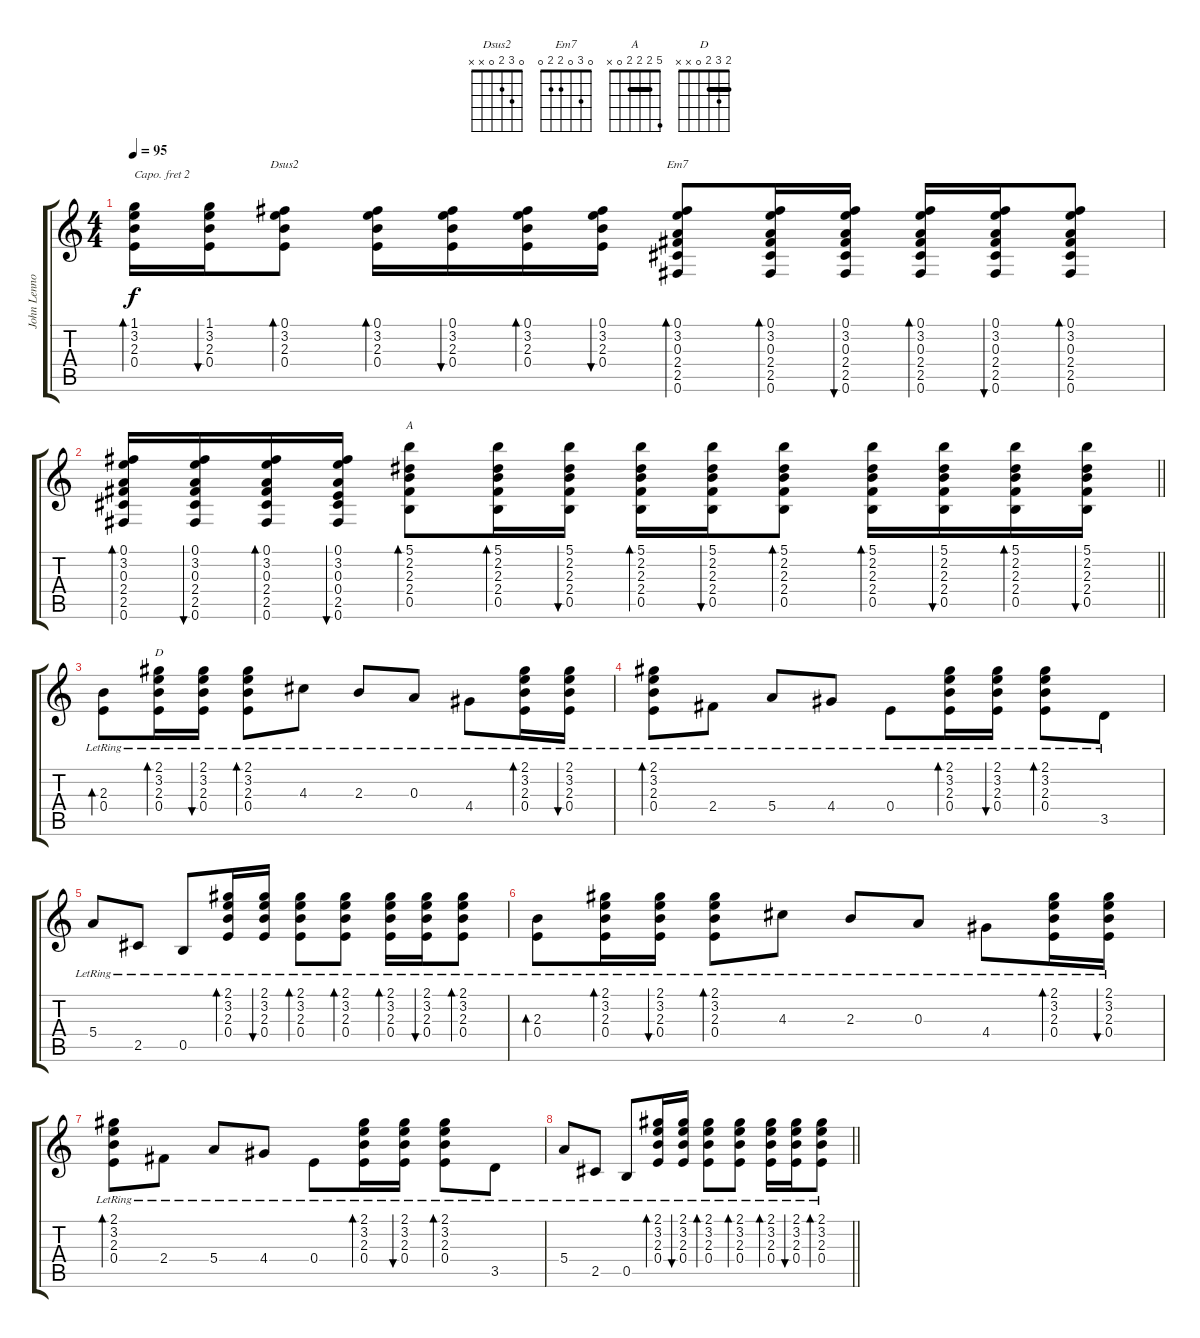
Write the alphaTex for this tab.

\track ("John Lennon Acoustic Guitar Capo " "John Lenno") {instrument acousticguitarsteel}
\staff {score tabs}
\capo 2
\tuning (E4 B3 G3 D3 A2 E2) {hide}
\chord ("Dsus2" 0 3 2 0 x x)
\chord ("Em7" 0 3 0 2 2 0)
\chord ("A" 5 2 2 2 0 x) {barre 2}
\chord ("D" 2 3 2 0 x x) {barre 2}
\ts (4 4)
\tempo 95
\clef g2
\ks c
(1.1 3.2 2.3 0.4).16{bd 60 dy f} (1.1 3.2 2.3 0.4).16{bu 60} (0.1 3.2 2.3 0.4).8{bd 60 ch "Dsus2"} (0.1 3.2 2.3 0.4).16{bd 60} (0.1 3.2 2.3 0.4).16{bu 60} (0.1 3.2 2.3 0.4).16{bd 60} (0.1 3.2 2.3 0.4).16{bu 60} (0.1 3.2 0.3 2.4 2.5 0.6).8{bd 60 ch "Em7"} (0.1 3.2 0.3 2.4 2.5 0.6).16{bd 60} (0.1 3.2 0.3 2.4 2.5 0.6).16{bu 60} (0.1 3.2 0.3 2.4 2.5 0.6).16{bd 60} (0.1 3.2 0.3 2.4 2.5 0.6).16{bu 60} (0.1 3.2 0.3 2.4 2.5 0.6).8{bd 60} |
\barLineRight lightlight
(0.1 3.2 0.3 2.4 2.5 0.6).16{bd 60} (0.1 3.2 0.3 2.4 2.5 0.6).16{bu 60} (0.1 3.2 0.3 2.4 2.5 0.6).16{bd 60} (0.1 3.2 0.3 0.4 2.5 0.6).16{bu 60} (5.1 2.2 2.3 2.4 0.5).8{bd 60 ch "A"} (5.1 2.2 2.3 2.4 0.5).16{bd 60} (5.1 2.2 2.3 2.4 0.5).16{bu 60} (5.1 2.2 2.3 2.4 0.5).16{bd 60} (5.1 2.2 2.3 2.4 0.5).16{bu 60} (5.1 2.2 2.3 2.4 0.5).8{bd 60} (5.1 2.2 2.3 2.4 0.5).16{bd 60} (5.1 2.2 2.3 2.4 0.5).16{bu 60} (5.1 2.2 2.3 2.4 0.5).16{bd 60} (5.1 2.2 2.3 2.4 0.5).16{bu 60} |
(2.3{lr} 0.4{lr}).8{bd 60} (2.1{lr} 3.2{lr} 2.3{lr} 0.4{lr}).16{bd 60 ch "D"} (2.1{lr} 3.2{lr} 2.3{lr} 0.4{lr}).16{bu 60} (2.1{lr} 3.2{lr} 2.3{lr} 0.4{lr}).8{bd 60} 4.3{lr}.8 2.3{lr}.8 0.3{lr}.8 4.4{lr}.8 (2.1{lr} 3.2{lr} 2.3{lr} 0.4).16{bd 60} (2.1{lr} 3.2{lr} 2.3{lr} 0.4{lr}).16{bu 60} |
(2.1{lr} 3.2{lr} 2.3{lr} 0.4{lr}).8{bd 60} 2.4{lr}.8 5.4{lr}.8 4.4{lr}.8 0.4{lr}.8 (2.1{lr} 3.2{lr} 2.3{lr} 0.4{lr}).16{bd 60} (2.1{lr} 3.2{lr} 2.3{lr} 0.4{lr}).16{bu 60} (2.1{lr} 3.2{lr} 2.3{lr} 0.4{lr}).8{bd 60} 3.5{lr}.8 |
5.4{lr}.8 2.5{lr}.8 0.5{lr}.8 (2.1{lr} 3.2{lr} 2.3{lr} 0.4{lr}).16{bd 60} (2.1{lr} 3.2{lr} 2.3{lr} 0.4{lr}).16{bu 60} (2.1{lr} 3.2{lr} 2.3{lr} 0.4{lr}).8{bd 60} (2.1{lr} 3.2{lr} 2.3{lr} 0.4{lr}).8{bd 60} (2.1{lr} 3.2{lr} 2.3{lr} 0.4{lr}).16{bd 60} (2.1{lr} 3.2{lr} 2.3{lr} 0.4{lr}).16{bu 60} (2.1{lr} 3.2{lr} 2.3{lr} 0.4{lr}).8{bd 60} |
(2.3{lr} 0.4{lr}).8{bd 60} (2.1{lr} 3.2{lr} 2.3{lr} 0.4{lr}).16{bd 60} (2.1{lr} 3.2{lr} 2.3{lr} 0.4{lr}).16{bu 60} (2.1{lr} 3.2{lr} 2.3{lr} 0.4{lr}).8{bd 60} 4.3{lr}.8 2.3{lr}.8 0.3{lr}.8 4.4{lr}.8 (2.1{lr} 3.2{lr} 2.3{lr} 0.4).16{bd 60} (2.1{lr} 3.2{lr} 2.3{lr} 0.4{lr}).16{bu 60} |
(2.1{lr} 3.2{lr} 2.3{lr} 0.4{lr}).8{bd 60} 2.4{lr}.8 5.4{lr}.8 4.4{lr}.8 0.4{lr}.8 (2.1{lr} 3.2{lr} 2.3{lr} 0.4{lr}).16{bd 60} (2.1{lr} 3.2{lr} 2.3{lr} 0.4{lr}).16{bu 60} (2.1{lr} 3.2{lr} 2.3{lr} 0.4{lr}).8{bd 60} 3.5{lr}.8 |
\barLineRight lightlight
5.4{lr}.8 2.5{lr}.8 0.5{lr}.8 (2.1{lr} 3.2{lr} 2.3{lr} 0.4{lr}).16{bd 60} (2.1{lr} 3.2{lr} 2.3{lr} 0.4{lr}).16{bu 60} (2.1{lr} 3.2{lr} 2.3{lr} 0.4{lr}).8{bd 60} (2.1{lr} 3.2{lr} 2.3{lr} 0.4{lr}).8{bd 60} (2.1{lr} 3.2{lr} 2.3{lr} 0.4{lr}).16{bd 60} (2.1{lr} 3.2{lr} 2.3{lr} 0.4{lr}).16{bu 60} (2.1{lr} 3.2{lr} 2.3{lr} 0.4{lr}).8{bd 60}
